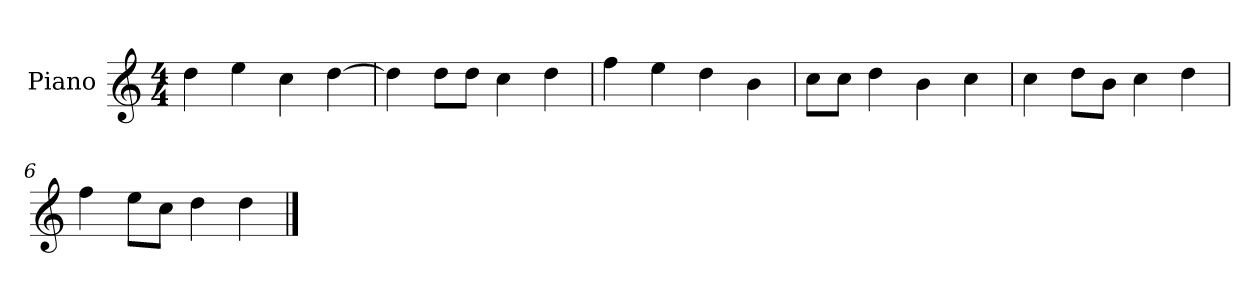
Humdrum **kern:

**kern
*part1
*staff1
*I"Piano
*I'P-no
*clefG2
*k[]
*M4/4
*MM90
=1
4dd\
4ee\
4cc\
[4dd\
=2
4dd\]
8dd\L
8dd\J
4cc\
4dd\
=3
4ff\
4ee\
4dd\
4b\
=4
8cc\L
8cc\J
4dd\
4b\
4cc\
=5
4cc\
8dd\L
8b\J
4cc\
4dd\
=6
4ff\
8ee\L
8cc\J
4dd\
4dd\
==
*-
